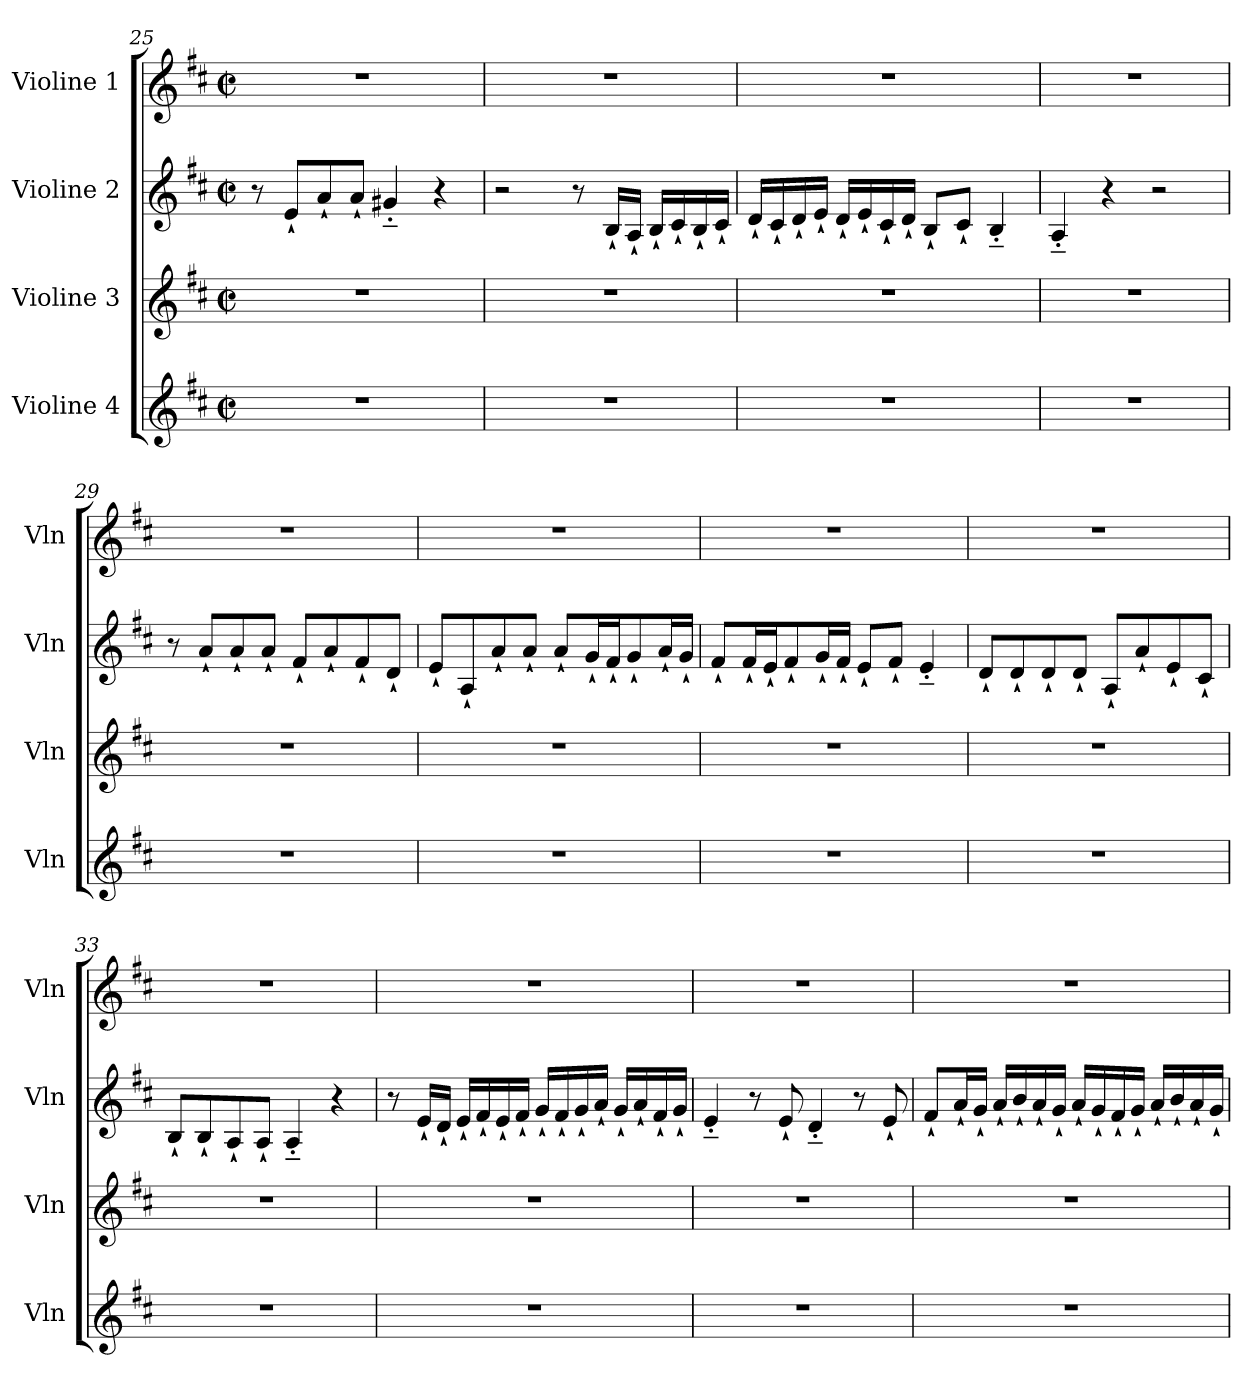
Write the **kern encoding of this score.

**kern	**kern	**kern	**kern
*part4	*part3	*part2	*part1
*staff4	*staff3	*staff2	*staff1
*I"Violine 4	*I"Violine 3	*I"Violine 2	*I"Violine 1
*I'Vln	*I'Vln	*I'Vln	*I'Vln
*clefG2	*clefG2	*clefG2	*clefG2
*k[f#c#]	*k[f#c#]	*k[f#c#]	*k[f#c#]
*D:	*D:	*D:	*D:
*M2/2	*M2/2	*M2/2	*M2/2
*met(c|)	*met(c|)	*met(c|)	*met(c|)
=25	=25	=25	=25
1r	1r	8r	1r
.	.	8e`/L	.
.	.	8a`/	.
.	.	8a`/J	.
.	.	4g#X~'/	.
.	.	4r	.
=26	=26	=26	=26
1r	1r	2r	1r
.	.	8r	.
.	.	16B`/LL	.
.	.	16A`/JJ	.
.	.	16B`/LL	.
.	.	16c#`/	.
.	.	16B`/	.
.	.	16c#`/JJ	.
=27	=27	=27	=27
1r	1r	16d`/LL	1r
.	.	16c#`/	.
.	.	16d`/	.
.	.	16e`/JJ	.
.	.	16d`/LL	.
.	.	16e`/	.
.	.	16c#`/	.
.	.	16d`/JJ	.
.	.	8B`/L	.
.	.	8c#`/J	.
.	.	4B~'/	.
=28	=28	=28	=28
1r	1r	4A~'/	1r
.	.	4r	.
.	.	2r	.
!!LO:LB:g=z
=29	=29	=29	=29
1r	1r	8r	1r
.	.	8a`/L	.
.	.	8a`/	.
.	.	8a`/J	.
.	.	8f#`/L	.
.	.	8a`/	.
.	.	8f#`/	.
.	.	8d`/J	.
=30	=30	=30	=30
1r	1r	8e`/L	1r
.	.	8A`/	.
.	.	8a`/	.
.	.	8a`/J	.
.	.	8a`/L	.
.	.	16g`/L	.
.	.	16f#`/J	.
.	.	8g`/	.
.	.	16a`/L	.
.	.	16g`/JJ	.
=31	=31	=31	=31
1r	1r	8f#`/L	1r
.	.	16f#`/L	.
.	.	16e`/J	.
.	.	8f#`/	.
.	.	16g`/L	.
.	.	16f#`/JJ	.
.	.	8e`/L	.
.	.	8f#`/J	.
.	.	4e~'/	.
=32	=32	=32	=32
1r	1r	8d`/L	1r
.	.	8d`/	.
.	.	8d`/	.
.	.	8d`/J	.
.	.	8A`/L	.
.	.	8a`/	.
.	.	8e`/	.
.	.	8c#`/J	.
=33	=33	=33	=33
1r	1r	8B`/L	1r
.	.	8B`/	.
.	.	8A`/	.
.	.	8A`/J	.
.	.	4A~'/	.
.	.	4r	.
!!LO:LB:g=z
=34	=34	=34	=34
1r	1r	8r	1r
.	.	16e`/LL	.
.	.	16d`/JJ	.
.	.	16e`/LL	.
.	.	16f#`/	.
.	.	16e`/	.
.	.	16f#`/JJ	.
.	.	16g`/LL	.
.	.	16f#`/	.
.	.	16g`/	.
.	.	16a`/JJ	.
.	.	16g`/LL	.
.	.	16a`/	.
.	.	16f#`/	.
.	.	16g`/JJ	.
=35	=35	=35	=35
1r	1r	4e~'/	1r
.	.	8r	.
.	.	8e`/	.
.	.	4d~'/	.
.	.	8r	.
.	.	8e`/	.
=36	=36	=36	=36
1r	1r	8f#`/L	1r
.	.	16a`/L	.
.	.	16g`/JJ	.
.	.	16a`/LL	.
.	.	16b`/	.
.	.	16a`/	.
.	.	16g`/JJ	.
.	.	16a`/LL	.
.	.	16g`/	.
.	.	16f#`/	.
.	.	16g`/JJ	.
.	.	16a`/LL	.
.	.	16b`/	.
.	.	16a`/	.
.	.	16g`/JJ	.
=	=	=	=
*-	*-	*-	*-
